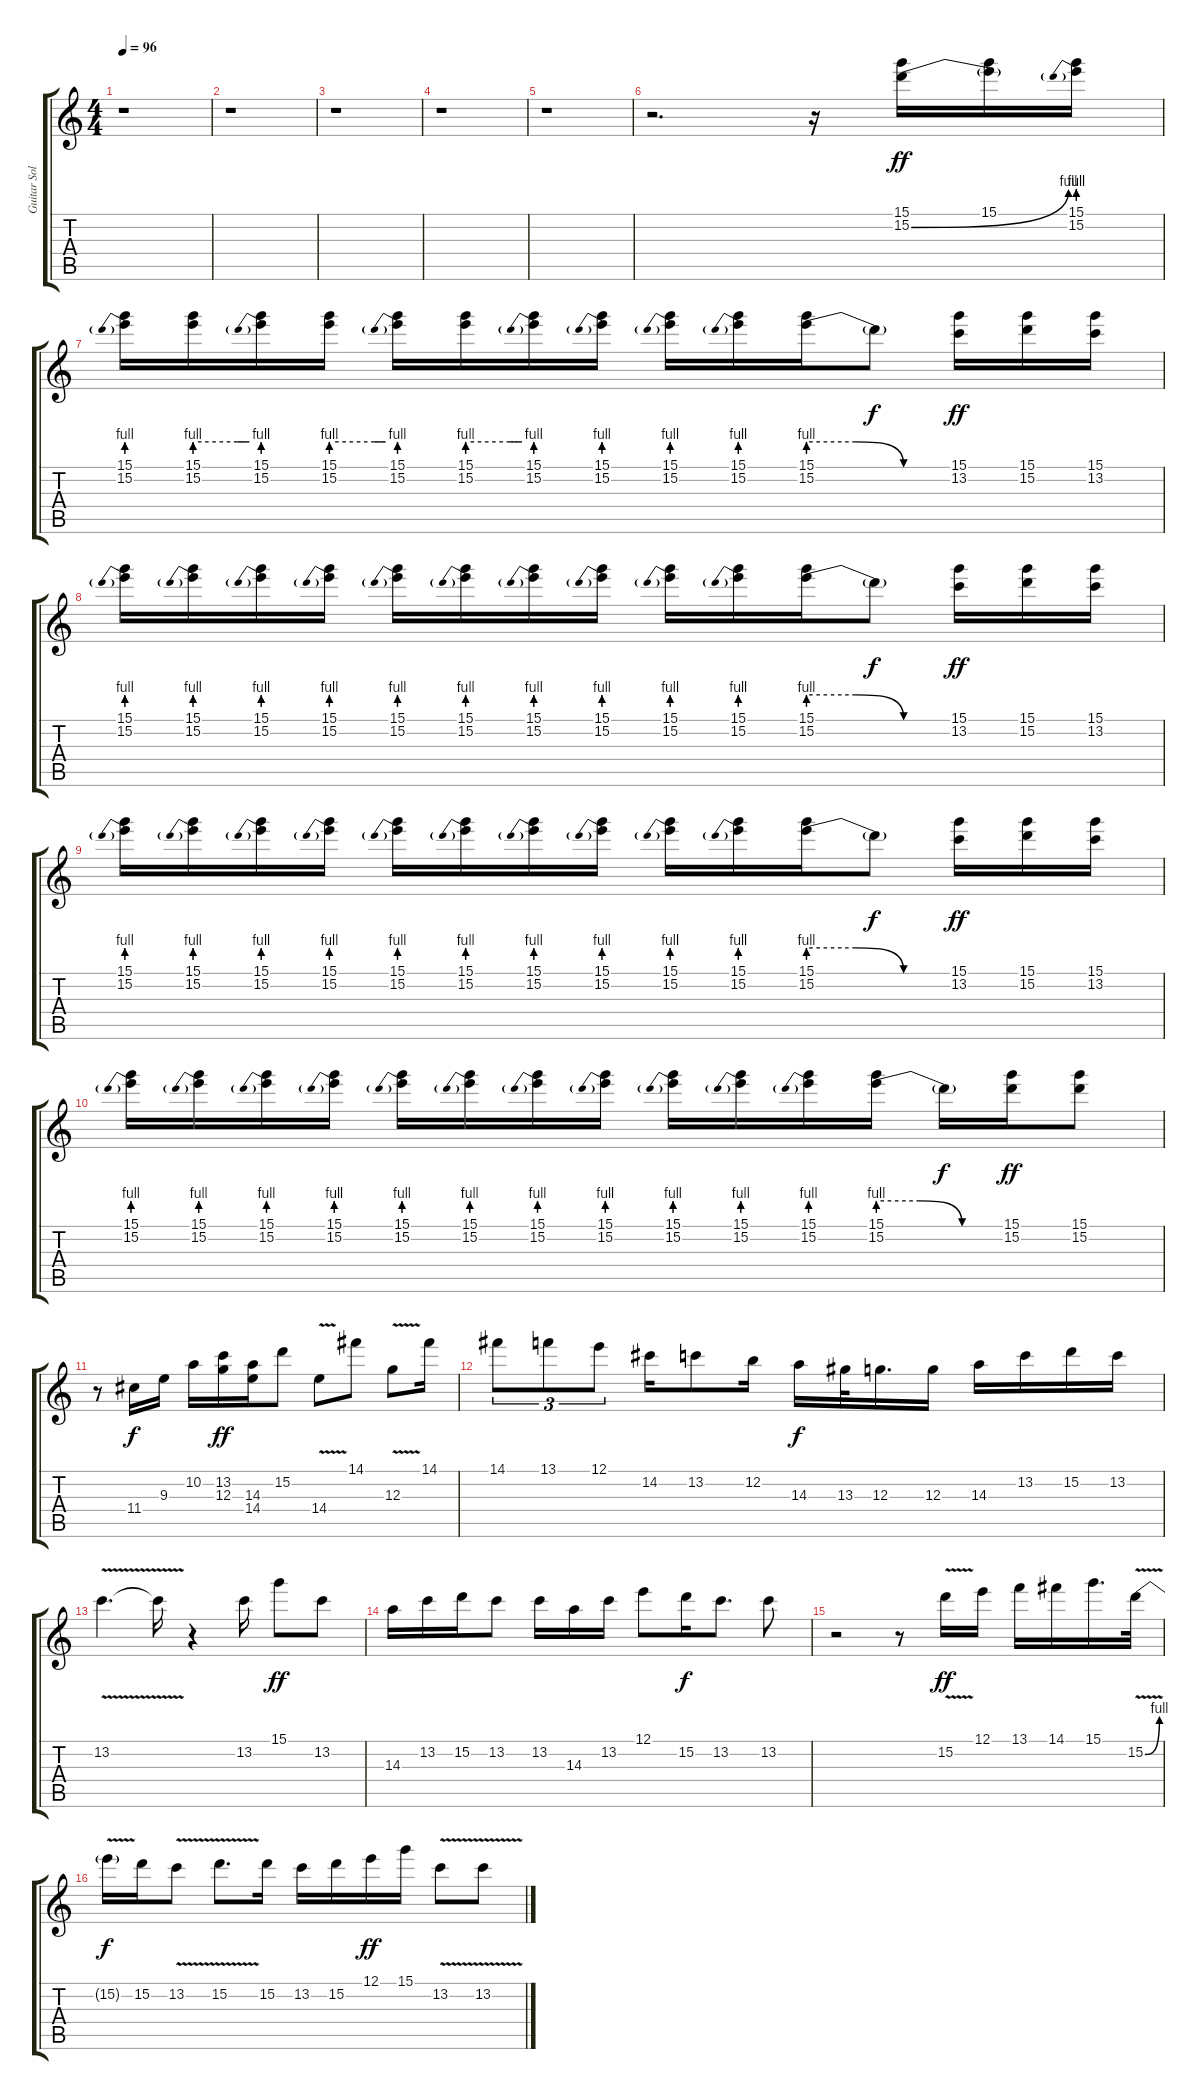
\track ("Guitar Solo" "Guitar Sol") {instrument distortionguitar}
\staff {score tabs}
\tuning (E4 B3 G3 D3 A2 E2) {hide}
\ts (4 4)
\tempo 96
\clef g2
\ks c
r.1{dy ff} |
r.1 |
r.1 |
r.1 |
r.1 |
r.2{d} r.16 (15.1 15.2{be (bend 0 0 60 4)}).16 (15.1 15.2{t}).16 (15.1 15.2{be (prebend 0 4 60 4)}).16 |
(15.1 15.2{be (prebend 0 4 60 4)}).16 (15.1 15.2{be (custom 0 4 47 4 52 4 57 4 60 4)}).16 (15.1 15.2{be (prebend 0 4 60 4)}).16 (15.1 15.2{be (custom 0 4 48 4 53 4 57 4 60 4)}).16 (15.1 15.2{be (prebend 0 4 60 4)}).16 (15.1 15.2{be (custom 0 4 47 4 52 4 56 4 60 4)}).16 (15.1 15.2{be (prebend 0 4 60 4)}).16 (15.1 15.2{be (prebend 0 4 60 4)}).16 (15.1 15.2{be (prebend 0 4 60 4)}).16 (15.1 15.2{be (prebend 0 4 60 4)}).16 (15.1 15.2{be (custom 0 4 20 4 40 0 60 0)}).16 15.2{t}.8{dy f} (15.1 13.2).16{dy ff} (15.1 15.2).16 (15.1 13.2).16 |
(15.1 15.2{be (prebend 0 4 60 4)}).16 (15.1 15.2{be (prebend 0 4 60 4)}).16 (15.1 15.2{be (prebend 0 4 60 4)}).16 (15.1 15.2{be (prebend 0 4 60 4)}).16 (15.1 15.2{be (prebend 0 4 60 4)}).16 (15.1 15.2{be (prebend 0 4 60 4)}).16 (15.1 15.2{be (prebend 0 4 60 4)}).16 (15.1 15.2{be (prebend 0 4 60 4)}).16 (15.1 15.2{be (prebend 0 4 60 4)}).16 (15.1 15.2{be (prebend 0 4 60 4)}).16 (15.1 15.2{be (custom 0 4 20 4 40 0 60 0)}).16 15.2{t}.8{dy f} (15.1 13.2).16{dy ff} (15.1 15.2).16 (15.1 13.2).16 |
(15.1 15.2{be (prebend 0 4 60 4)}).16 (15.1 15.2{be (prebend 0 4 60 4)}).16 (15.1 15.2{be (prebend 0 4 60 4)}).16 (15.1 15.2{be (prebend 0 4 60 4)}).16 (15.1 15.2{be (prebend 0 4 60 4)}).16 (15.1 15.2{be (prebend 0 4 60 4)}).16 (15.1 15.2{be (prebend 0 4 60 4)}).16 (15.1 15.2{be (prebend 0 4 60 4)}).16 (15.1 15.2{be (prebend 0 4 60 4)}).16 (15.1 15.2{be (prebend 0 4 60 4)}).16 (15.1 15.2{be (custom 0 4 20 4 40 0 60 0)}).16 15.2{t}.8{dy f} (15.1 13.2).16{dy ff} (15.1 15.2).16 (15.1 13.2).16 |
(15.1 15.2{be (prebend 0 4 60 4)}).16 (15.1 15.2{be (prebend 0 4 60 4)}).16 (15.1 15.2{be (prebend 0 4 60 4)}).16 (15.1 15.2{be (prebend 0 4 60 4)}).16 (15.1 15.2{be (prebend 0 4 60 4)}).16 (15.1 15.2{be (prebend 0 4 60 4)}).16 (15.1 15.2{be (prebend 0 4 60 4)}).16 (15.1 15.2{be (prebend 0 4 60 4)}).16 (15.1 15.2{be (prebend 0 4 60 4)}).16 (15.1 15.2{be (prebend 0 4 60 4)}).16 (15.1 15.2{be (prebend 0 4 60 4)}).16 (15.1 15.2{be (custom 0 4 20 4 40 0 60 0)}).16 15.2{t}.16{dy f} (15.1 15.2).16{dy ff} (15.1 15.2).8 |
r.8 11.4.16{dy f} 9.3.16 10.2.16 (13.2 12.3).16{dy ff} (14.3 14.4).16 15.2.8 14.4{v}.8 14.1.8 12.3{v}.8 14.1.16 |
14.1.8{tu (3 2)} 13.1.8{tu (3 2)} 12.1.8{tu (3 2)} 14.2.16 13.2.8 12.2.16 14.3.16{dy f} 13.3.32 12.3.16{d} 12.3.16 14.3.16 13.2.16 15.2.16 13.2.16 |
13.2{v}.4{d} 13.2{t}.16 r.4 13.2.16 15.1.8{dy ff} 13.2.8 |
14.3.16 13.2.16 15.2.16 13.2.8 13.2.16 14.3.16 13.2.16 12.1.8 15.2.16{dy f} 13.2.8{d} 13.2.8 |
r.2 r.8 15.2{v}.16{dy ff} 12.1.16 13.1.16 14.1.16 15.1.16{d} 15.2{be (bend 0 0 60 4) v}.32 |
15.2{t}.16{dy f} 15.2.16 13.2{v}.8 15.2{v}.8{d} 15.2.16 13.2.16 15.2.16 12.1.16{dy ff} 15.1.16 13.2{v}.8 13.2{v}.8
